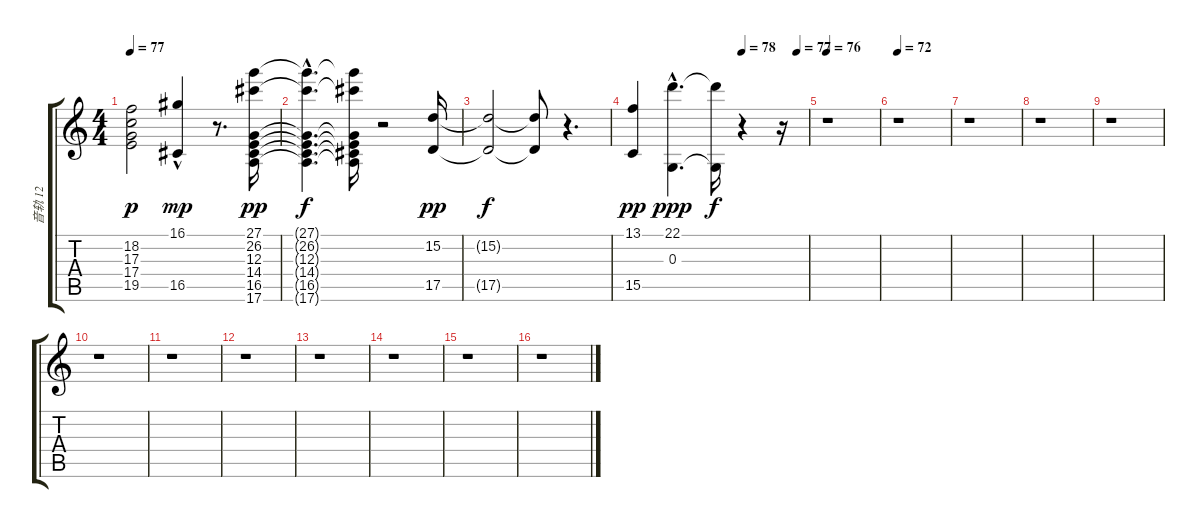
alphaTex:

\track ("音轨 12" "音轨 12") {instrument seashore}
\staff {score tabs}
\tuning (E4 B3 G3 D3 A2 E2) {hide}
\ts (4 4)
\tempo 77
\clef g2
\ks c
(18.2 17.3 17.4 19.5).2{dy p instrument seashore} (16.1{hac} 16.5).4{dy mp} r.8{d} (27.1 26.2 12.3 14.4 16.5 17.6).16{dy pp} |
(27.1{hac t} 26.2{hac t} 12.3{hac t} 14.4{hac t} 16.5{hac t} 17.6{hac t}).4{d dy f} (27.1{t} 26.2{t} 12.3{t} 14.4{t} 16.5{t} 17.6{t}).16 r.2 (15.2 17.5).16{dy pp} |
(15.2{t} 17.5{t}).2{dy f} (15.2{t} 17.5{t}).8 r.4{d} |
\tempo (78 0.625)
\tempo (77 0.9375)
(13.1 15.5).4{dy pp} (22.1{hac} 0.3{hac}).4{d dy ppp} (22.1{t} 0.3{t}).16{dy f} r.4 r.16 |
\tempo 76
r.1 |
\tempo 72
r.1 |
r.1 |
r.1 |
r.1 |
r.1 |
r.1 |
r.1 |
r.1 |
r.1 |
r.1 |
r.1
